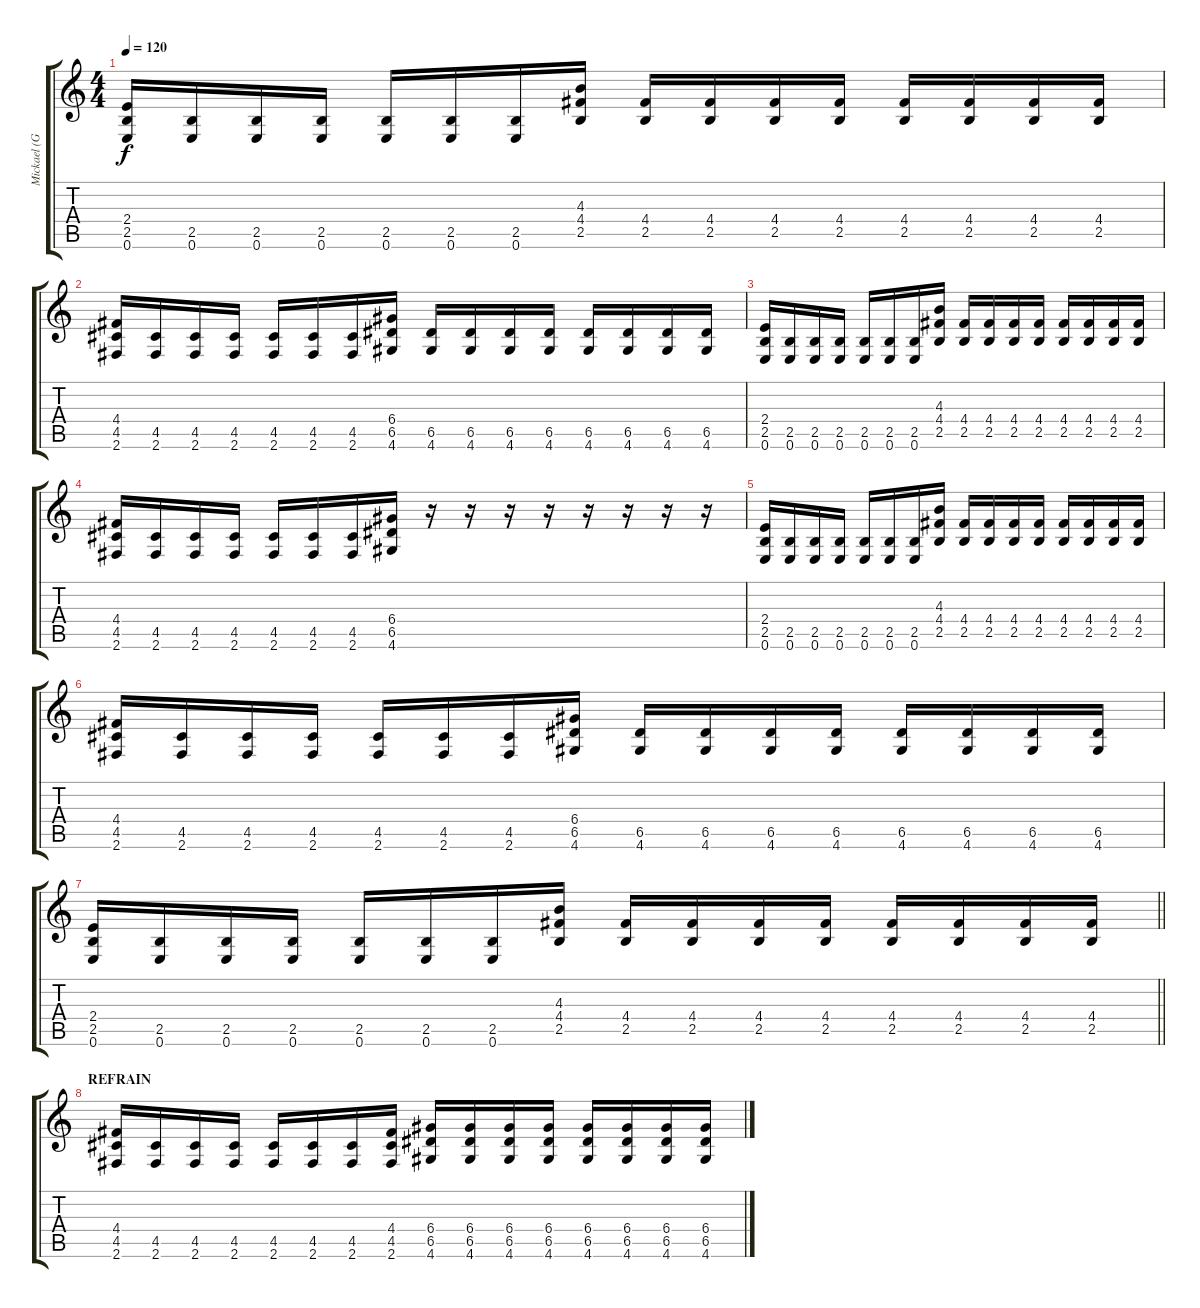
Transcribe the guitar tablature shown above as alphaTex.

\track ("Mickael (Guitar_02)" "Mickael (G") {instrument distortionguitar}
\staff {score tabs}
\tuning (E4 B3 G3 D3 A2 E2) {hide}
\ts (4 4)
\tempo 120
\clef g2
\ks c
(2.4 2.5 0.6).16{dy f} (2.5 0.6).16 (2.5 0.6).16 (2.5 0.6).16 (2.5 0.6).16 (2.5 0.6).16 (2.5 0.6).16 (4.3 4.4 2.5).16 (4.4 2.5).16 (4.4 2.5).16 (4.4 2.5).16 (4.4 2.5).16 (4.4 2.5).16 (4.4 2.5).16 (4.4 2.5).16 (4.4 2.5).16 |
(4.4 4.5 2.6).16 (4.5 2.6).16 (4.5 2.6).16 (4.5 2.6).16 (4.5 2.6).16 (4.5 2.6).16 (4.5 2.6).16 (6.4 6.5 4.6).16 (6.5 4.6).16 (6.5 4.6).16 (6.5 4.6).16 (6.5 4.6).16 (6.5 4.6).16 (6.5 4.6).16 (6.5 4.6).16 (6.5 4.6).16 |
(2.4 2.5 0.6).16 (2.5 0.6).16 (2.5 0.6).16 (2.5 0.6).16 (2.5 0.6).16 (2.5 0.6).16 (2.5 0.6).16 (4.3 4.4 2.5).16 (4.4 2.5).16 (4.4 2.5).16 (4.4 2.5).16 (4.4 2.5).16 (4.4 2.5).16 (4.4 2.5).16 (4.4 2.5).16 (4.4 2.5).16 |
(4.4 4.5 2.6).16 (4.5 2.6).16 (4.5 2.6).16 (4.5 2.6).16 (4.5 2.6).16 (4.5 2.6).16 (4.5 2.6).16 (6.4 6.5 4.6).16 r.16 r.16 r.16 r.16 r.16 r.16 r.16 r.16 |
(2.4 2.5 0.6).16 (2.5 0.6).16 (2.5 0.6).16 (2.5 0.6).16 (2.5 0.6).16 (2.5 0.6).16 (2.5 0.6).16 (4.3 4.4 2.5).16 (4.4 2.5).16 (4.4 2.5).16 (4.4 2.5).16 (4.4 2.5).16 (4.4 2.5).16 (4.4 2.5).16 (4.4 2.5).16 (4.4 2.5).16 |
(4.4 4.5 2.6).16 (4.5 2.6).16 (4.5 2.6).16 (4.5 2.6).16 (4.5 2.6).16 (4.5 2.6).16 (4.5 2.6).16 (6.4 6.5 4.6).16 (6.5 4.6).16 (6.5 4.6).16 (6.5 4.6).16 (6.5 4.6).16 (6.5 4.6).16 (6.5 4.6).16 (6.5 4.6).16 (6.5 4.6).16 |
\barLineRight lightlight
(2.4 2.5 0.6).16 (2.5 0.6).16 (2.5 0.6).16 (2.5 0.6).16 (2.5 0.6).16 (2.5 0.6).16 (2.5 0.6).16 (4.3 4.4 2.5).16 (4.4 2.5).16 (4.4 2.5).16 (4.4 2.5).16 (4.4 2.5).16 (4.4 2.5).16 (4.4 2.5).16 (4.4 2.5).16 (4.4 2.5).16 |
\section ("" "REFRAIN")
(4.4 4.5 2.6).16 (4.5 2.6).16 (4.5 2.6).16 (4.5 2.6).16 (4.5 2.6).16 (4.5 2.6).16 (4.5 2.6).16 (4.4 4.5 2.6).16 (6.4 6.5 4.6).16 (6.4 6.5 4.6).16 (6.4 6.5 4.6).16 (6.4 6.5 4.6).16 (6.4 6.5 4.6).16 (6.4 6.5 4.6).16 (6.4 6.5 4.6).16 (6.4 6.5 4.6).16
